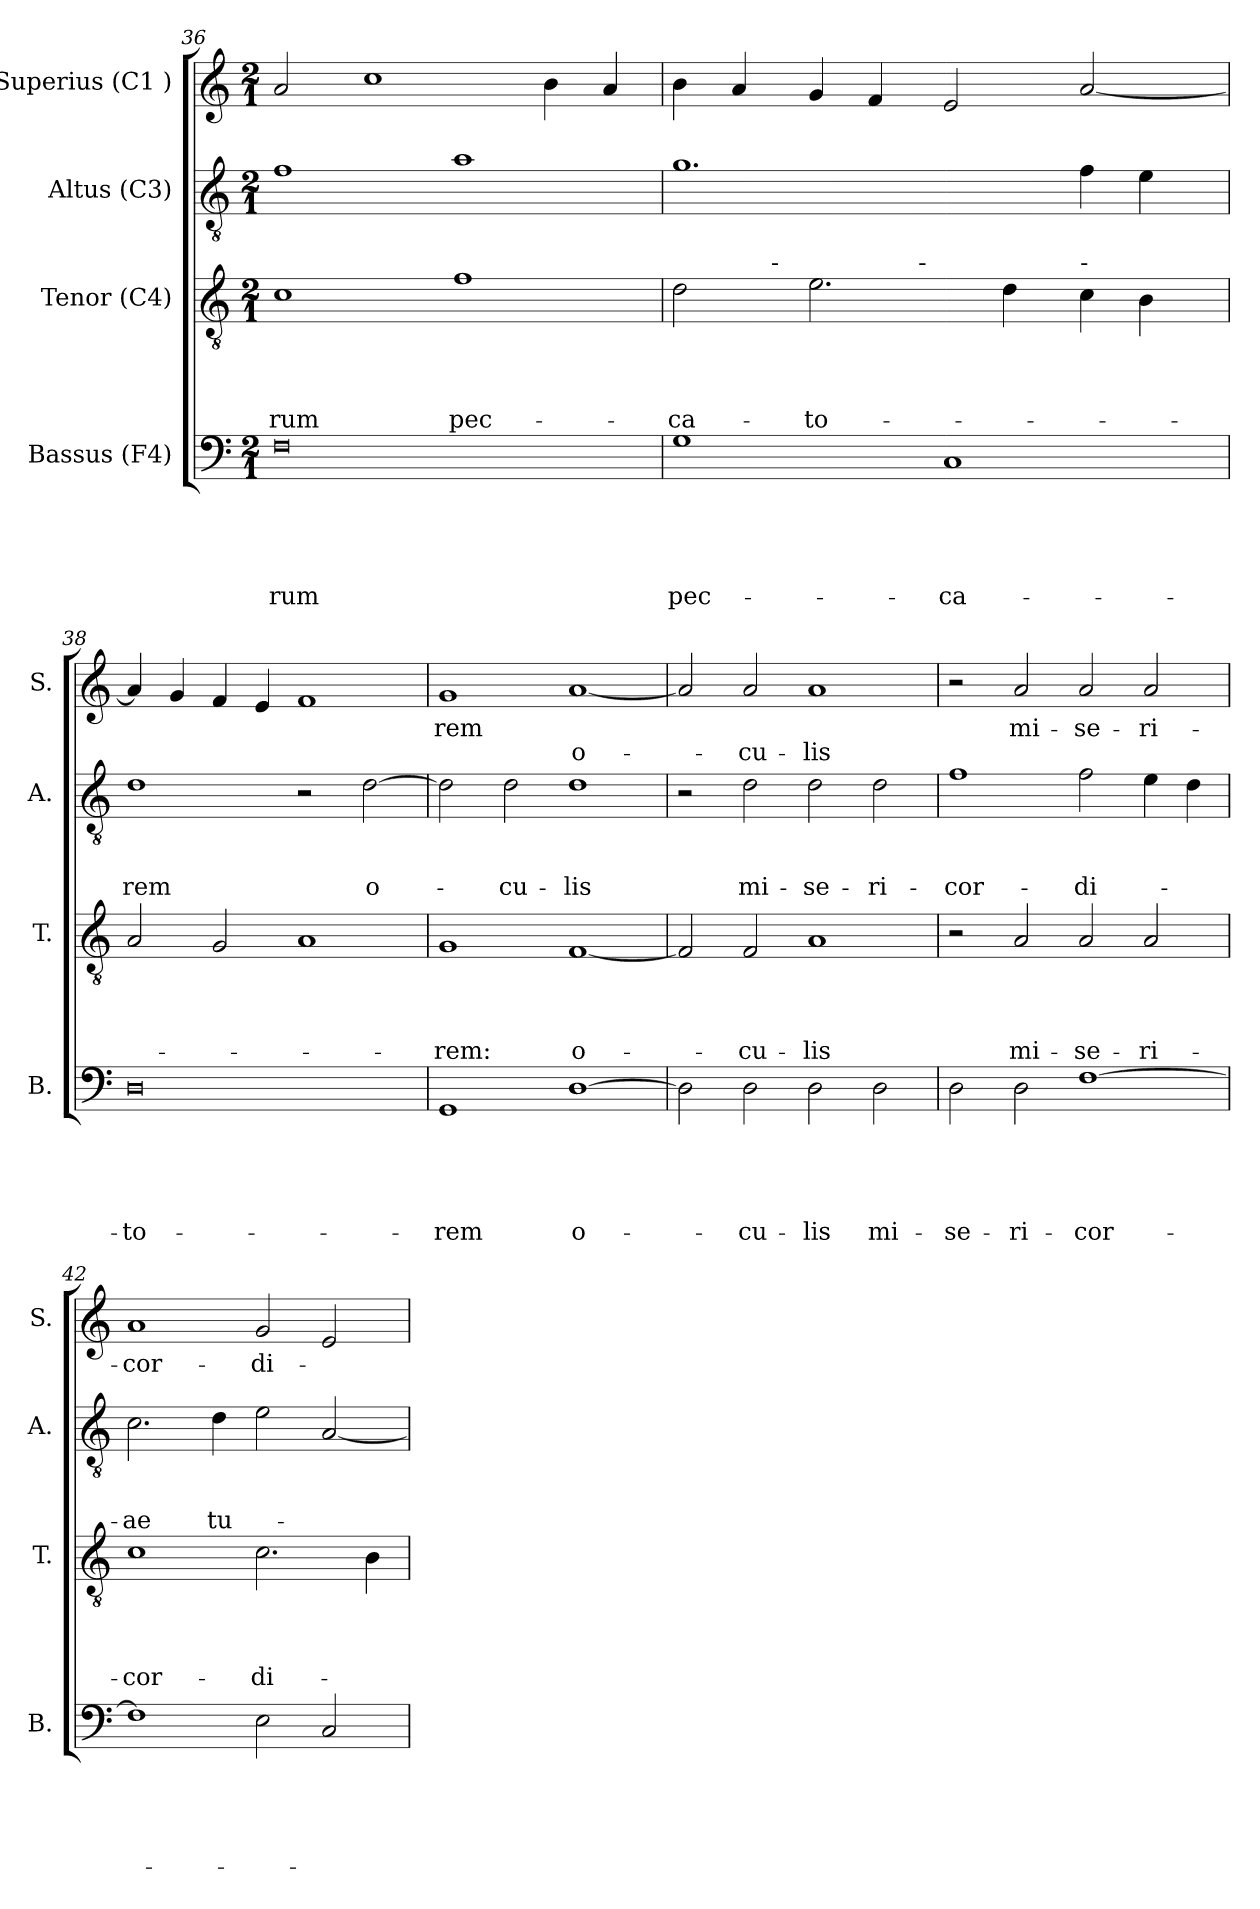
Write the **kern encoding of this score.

**kern	**text	**text	**text	**text	**text	**kern	**text	**text	**text	**text	**kern	**text	**text	**text	**kern	**text	**text
*part4	*part4	*part4	*part4	*part4	*part4	*part3	*part3	*part3	*part3	*part3	*part2	*part2	*part2	*part2	*part1	*part1	*part1
*staff4	*staff4	*staff4	*staff4	*staff4	*staff4	*staff3	*staff3	*staff3	*staff3	*staff3	*staff2	*staff2	*staff2	*staff2	*staff1	*staff1	*staff1
*I"Bassus (F4)	*	*	*	*	*	*I"Tenor (C4)	*	*	*	*	*I"Altus (C3)	*	*	*	*I"Superius (C1 )	*	*
*I'B.	*	*	*	*	*	*I'T.	*	*	*	*	*I'A.	*	*	*	*I'S.	*	*
*clefF4	*	*	*	*	*	*clefGv2	*	*	*	*	*clefGv2	*	*	*	*clefG2	*	*
*k[]	*	*	*	*	*	*k[]	*	*	*	*	*k[]	*	*	*	*k[]	*	*
*C:	*	*	*	*	*	*C:	*	*	*	*	*C:	*	*	*	*C:	*	*
*M2/1	*	*	*	*	*	*M2/1	*	*	*	*	*M2/1	*	*	*	*M2/1	*	*
=36	=36	=36	=36	=36	=36	=36	=36	=36	=36	=36	=36	=36	=36	=36	=36	=36	=36
!	!	!	!	!	!LO:LY:b:rj	!	!	!	!	!LO:LY:b:rj	!	!	!	!	!	!	!
0F	.	.	.	.	-rum	1c	.	.	.	-rum	1f	.	.	.	2a/	.	.
.	.	.	.	.	.	.	.	.	.	.	.	.	.	.	1cc	.	.
!	!	!	!	!	!	!	!	!	!	!LO:LY:b:rj	!	!	!	!	!	!	!
.	.	.	.	.	.	1f	.	.	.	pec-	1a	.	.	.	.	.	.
.	.	.	.	.	.	.	.	.	.	.	.	.	.	.	4b\	.	.
.	.	.	.	.	.	.	.	.	.	.	.	.	.	.	4a/	.	.
!!LO:PB:g=z
=37	=37	=37	=37	=37	=37	=37	=37	=37	=37	=37	=37	=37	=37	=37	=37	=37	=37
!	!	!	!	!	!LO:LY:b:rj	!	!	!	!	!LO:LY:b:rj	!	!	!	!	!	!	!
*	*	*	*	*	*	*^	*	*	*	*	*	*	*	*	*	*	*
*	*	*	*	*	*	*	*^	*	*	*	*	*	*	*	*	*	*	*
1G	.	.	.	.	pec-	2d\	4.ryy	2...ryy	.	.	.	-ca-	1.g	.	.	.	4b\	.	.
.	.	.	.	.	.	.	.	.	.	.	.	.	.	.	.	.	4a/	.	.
!	!	!	!	!	!	!	!LO:TX:a:t=-	!	!	!	!	!	!	!	!	!	!	!	!
.	.	.	.	.	.	.	1ryy	.	.	.	.	.	.	.	.	.	.	.	.
!	!	!	!	!	!	!	!	!	!	!	!	!LO:LY:b:rj	!	!	!	!	!	!	!
.	.	.	.	.	.	2.e\	.	.	.	.	.	-to-	.	.	.	.	4g/	.	.
.	.	.	.	.	.	.	.	.	.	.	.	.	.	.	.	.	4f/	.	.
!	!	!	!	!	!	!	!	!LO:TX:a:t=-	!	!	!	!	!	!	!	!	!	!	!
.	.	.	.	.	.	.	.	1ryy	.	.	.	.	.	.	.	.	.	.	.
!	!	!	!	!	!LO:LY:b:rj	!	!	!	!	!	!	!	!	!	!	!	!	!	!
1C	.	.	.	.	-ca-	.	.	.	.	.	.	.	.	.	.	.	2e/	.	.
.	.	.	.	.	.	4d\	.	.	.	.	.	.	.	.	.	.	.	.	.
.	.	.	.	.	.	.	2ryy	.	.	.	.	.	.	.	.	.	.	.	.
!	!	!	!	!	!	!LO:TX:a:t=-	!	!	!	!	!	!	!	!	!	!	!	!	!
.	.	.	.	.	.	4c\	.	.	.	.	.	.	4f\	.	.	.	[<2a/	.	.
.	.	.	.	.	.	4B\	.	.	.	.	.	.	4e\	.	.	.	.	.	.
.	.	.	.	.	.	.	8ryy	.	.	.	.	.	.	.	.	.	.	.	.
.	.	.	.	.	.	.	.	16ryy	.	.	.	.	.	.	.	.	.	.	.
=38	=38	=38	=38	=38	=38	=38	=38	=38	=38	=38	=38	=38	=38	=38	=38	=38	=38	=38	=38
!	!	!	!	!	!LO:LY:b:rj	!	!	!	!	!	!	!	!	!	!	!LO:LY:b:rj	!	!	!
*	*	*	*	*	*	*v	*v	*v	*	*	*	*	*	*	*	*	*	*	*
0D	.	.	.	.	-to-	2A/	.	.	.	.	1d	.	.	-rem	4a/]	.	.
.	.	.	.	.	.	.	.	.	.	.	.	.	.	.	4g/	.	.
.	.	.	.	.	.	2G/	.	.	.	.	.	.	.	.	4f/	.	.
.	.	.	.	.	.	.	.	.	.	.	.	.	.	.	4e/	.	.
.	.	.	.	.	.	1A	.	.	.	.	2r	.	.	.	1f	.	.
!	!	!	!	!	!	!	!	!	!	!	!	!	!	!LO:LY:b:rj	!	!	!
.	.	.	.	.	.	.	.	.	.	.	[>2d\	.	.	o-	.	.	.
=39	=39	=39	=39	=39	=39	=39	=39	=39	=39	=39	=39	=39	=39	=39	=39	=39	=39
!	!	!	!	!	!LO:LY:b:rj	!	!	!	!	!LO:LY:b:rj	!	!	!	!	!	!LO:LY:b:rj	!
1GG	.	.	.	.	-rem	1G	.	.	.	-rem:	2d\]	.	.	.	1g	-rem	.
!	!	!	!	!	!	!	!	!	!	!	!	!	!	!LO:LY:b:rj	!	!	!
.	.	.	.	.	.	.	.	.	.	.	2d\	.	.	-cu-	.	.	.
!	!	!	!	!	!LO:LY:b:rj	!	!	!	!	!LO:LY:b:rj	!	!	!	!LO:LY:b:rj	!	!	!LO:LY:b:rj
[>1D	.	.	.	.	o-	[<1F	.	.	.	o-	1d	.	.	-lis	[<1a	.	o-
=40	=40	=40	=40	=40	=40	=40	=40	=40	=40	=40	=40	=40	=40	=40	=40	=40	=40
2D\]	.	.	.	.	.	2F/]	.	.	.	.	2r	.	.	.	2a/]	.	.
!	!	!	!	!	!LO:LY:b:rj	!	!	!	!	!LO:LY:b:rj	!	!	!	!LO:LY:b:rj	!	!	!LO:LY:b:rj
2D\	.	.	.	.	-cu-	2F/	.	.	.	-cu-	2d\	.	.	mi-	2a/	.	-cu-
!	!	!	!	!	!LO:LY:b:rj	!	!	!	!	!LO:LY:b:rj	!	!	!	!LO:LY:b:rj	!	!	!LO:LY:b:rj
2D\	.	.	.	.	-lis	1A	.	.	.	-lis	2d\	.	.	-se-	1a	.	-lis
!	!	!	!	!	!LO:LY:b:rj	!	!	!	!	!	!	!	!	!LO:LY:b:rj	!	!	!
2D\	.	.	.	.	mi-	.	.	.	.	.	2d\	.	.	-ri-	.	.	.
!!LO:LB:g=z
=41	=41	=41	=41	=41	=41	=41	=41	=41	=41	=41	=41	=41	=41	=41	=41	=41	=41
!	!	!	!	!	!LO:LY:b:rj	!	!	!	!	!	!	!	!	!LO:LY:b:rj	!	!	!
2D\	.	.	.	.	-se-	2r	.	.	.	.	1f	.	.	-cor-	2r	.	.
!	!	!	!	!	!LO:LY:b:rj	!	!	!	!	!LO:LY:b:rj	!	!	!	!	!	!LO:LY:b:rj	!
2D\	.	.	.	.	-ri-	2A/	.	.	.	mi-	.	.	.	.	2a/	mi-	.
!	!	!	!	!	!LO:LY:b:rj	!	!	!	!	!LO:LY:b:rj	!	!	!	!LO:LY:b:rj	!	!LO:LY:b:rj	!
[>1F	.	.	.	.	-cor-	2A/	.	.	.	-se-	2f\	.	.	-di-	2a/	-se-	.
!	!	!	!	!	!	!	!	!	!	!LO:LY:b:rj	!	!	!	!	!	!LO:LY:b:rj	!
.	.	.	.	.	.	2A/	.	.	.	-ri-	4e\	.	.	.	2a/	-ri-	.
.	.	.	.	.	.	.	.	.	.	.	4d\	.	.	.	.	.	.
=42	=42	=42	=42	=42	=42	=42	=42	=42	=42	=42	=42	=42	=42	=42	=42	=42	=42
!	!	!	!	!	!	!	!	!	!	!LO:LY:b:rj	!	!	!	!LO:LY:b:rj	!	!LO:LY:b:rj	!
1F]	.	.	.	.	.	1c	.	.	.	-cor-	2.c\	.	.	-ae	1a	-cor-	.
!	!	!	!	!	!	!	!	!	!	!	!	!	!	!LO:LY:b:rj	!	!	!
.	.	.	.	.	.	.	.	.	.	.	4d\	.	.	tu-	.	.	.
!	!	!	!	!	!	!	!	!	!	!LO:LY:b:rj	!	!	!	!	!	!LO:LY:b:rj	!
2E\	.	.	.	.	.	2.c\	.	.	.	-di-	2e\	.	.	.	2g/	-di-	.
2C/	.	.	.	.	.	.	.	.	.	.	[<2A/	.	.	.	2e/	.	.
.	.	.	.	.	.	4B\	.	.	.	.	.	.	.	.	.	.	.
=	=	=	=	=	=	=	=	=	=	=	=	=	=	=	=	=	=
*-	*-	*-	*-	*-	*-	*-	*-	*-	*-	*-	*-	*-	*-	*-	*-	*-	*-
